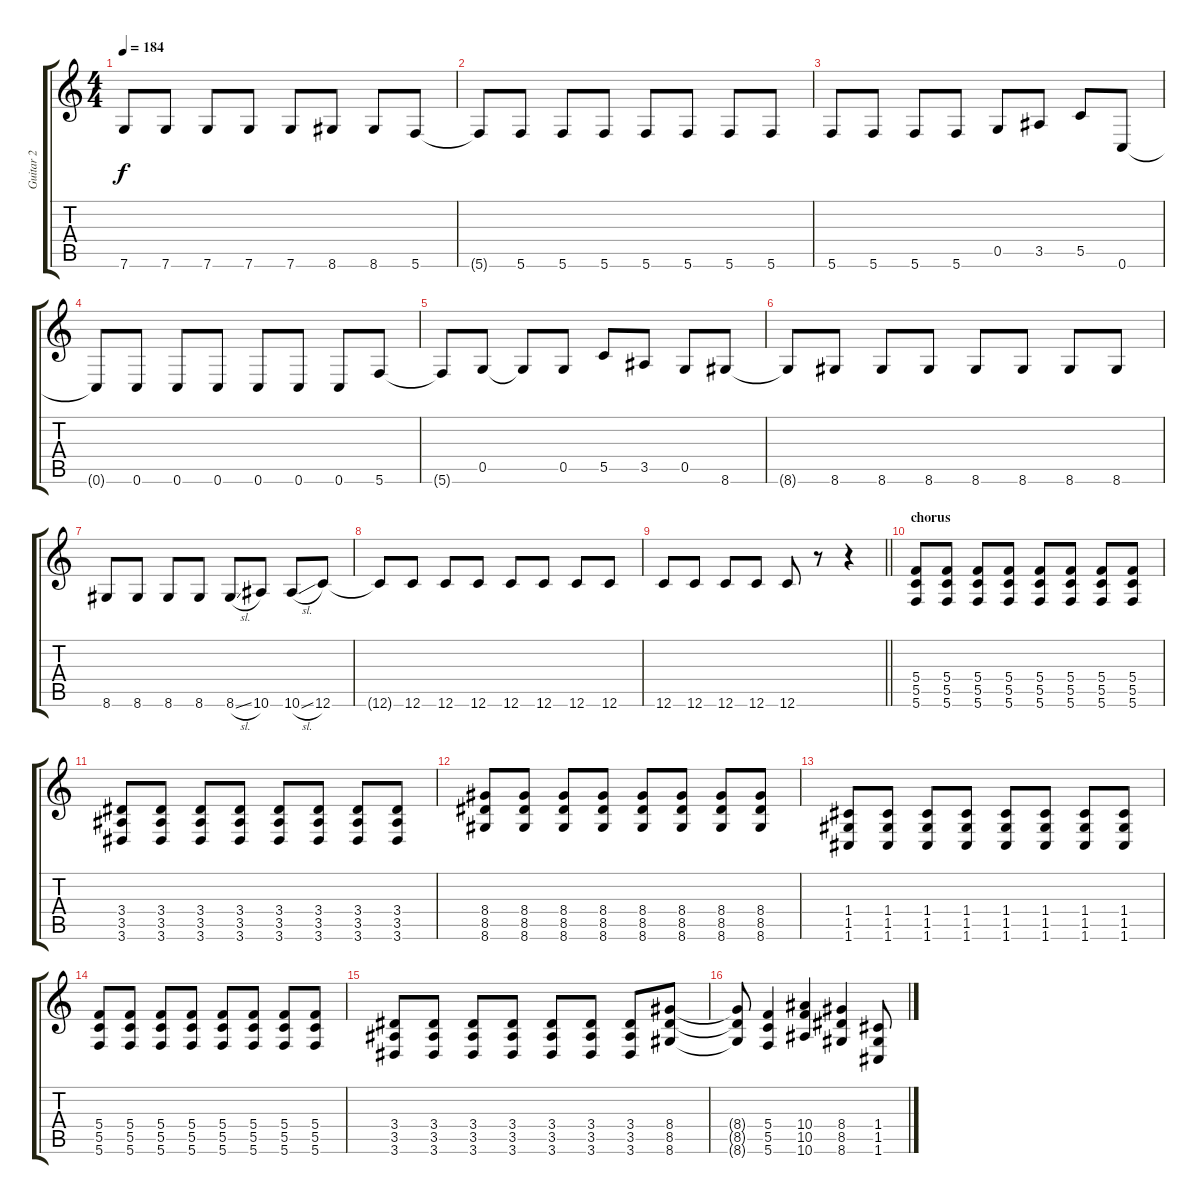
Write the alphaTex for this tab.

\track ("Guitar 2" "Guitar 2") {instrument overdrivenguitar}
\staff {score tabs}
\tuning (D4 A3 F3 C3 G2 C2) {hide}
\ts (4 4)
\tempo 184
\clef g2
\ks c
7.6.8{dy f} 7.6.8 7.6.8 7.6.8 7.6.8 8.6.8 8.6.8 5.6.8 |
5.6{t}.8 5.6.8 5.6.8 5.6.8 5.6.8 5.6.8 5.6.8 5.6.8 |
5.6.8 5.6.8 5.6.8 5.6.8 0.5.8 3.5.8 5.5.8 0.6.8 |
0.6{t}.8 0.6.8 0.6.8 0.6.8 0.6.8 0.6.8 0.6.8 5.6.8 |
5.6{t}.8 0.5.8 0.5{t}.8 0.5.8 5.5.8 3.5.8 0.5.8 8.6.8 |
8.6{t}.8 8.6.8 8.6.8 8.6.8 8.6.8 8.6.8 8.6.8 8.6.8 |
8.6.8 8.6.8 8.6.8 8.6.8 8.6{sl}.8 10.6.8 10.6{sl}.8 12.6.8 |
12.6{t}.8 12.6.8 12.6.8 12.6.8 12.6.8 12.6.8 12.6.8 12.6.8 |
\barLineRight lightlight
12.6.8 12.6.8 12.6.8 12.6.8 12.6.8 r.8 r.4 |
\section ("" "chorus")
(5.4 5.5 5.6).8 (5.4 5.5 5.6).8 (5.4 5.5 5.6).8 (5.4 5.5 5.6).8 (5.4 5.5 5.6).8 (5.4 5.5 5.6).8 (5.4 5.5 5.6).8 (5.4 5.5 5.6).8 |
(3.4 3.5 3.6).8 (3.4 3.5 3.6).8 (3.4 3.5 3.6).8 (3.4 3.5 3.6).8 (3.4 3.5 3.6).8 (3.4 3.5 3.6).8 (3.4 3.5 3.6).8 (3.4 3.5 3.6).8 |
(8.4 8.5 8.6).8 (8.4 8.5 8.6).8 (8.4 8.5 8.6).8 (8.4 8.5 8.6).8 (8.4 8.5 8.6).8 (8.4 8.5 8.6).8 (8.4 8.5 8.6).8 (8.4 8.5 8.6).8 |
(1.4 1.5 1.6).8 (1.4 1.5 1.6).8 (1.4 1.5 1.6).8 (1.4 1.5 1.6).8 (1.4 1.5 1.6).8 (1.4 1.5 1.6).8 (1.4 1.5 1.6).8 (1.4 1.5 1.6).8 |
(5.4 5.5 5.6).8 (5.4 5.5 5.6).8 (5.4 5.5 5.6).8 (5.4 5.5 5.6).8 (5.4 5.5 5.6).8 (5.4 5.5 5.6).8 (5.4 5.5 5.6).8 (5.4 5.5 5.6).8 |
(3.4 3.5 3.6).8 (3.4 3.5 3.6).8 (3.4 3.5 3.6).8 (3.4 3.5 3.6).8 (3.4 3.5 3.6).8 (3.4 3.5 3.6).8 (3.4 3.5 3.6).8 (8.4 8.5 8.6).8 |
(8.4{t} 8.5{t} 8.6{t}).8 (5.4 5.5 5.6).4 (10.4 10.5 10.6).4 (8.4 8.5 8.6).4 (1.4 1.5 1.6).8
